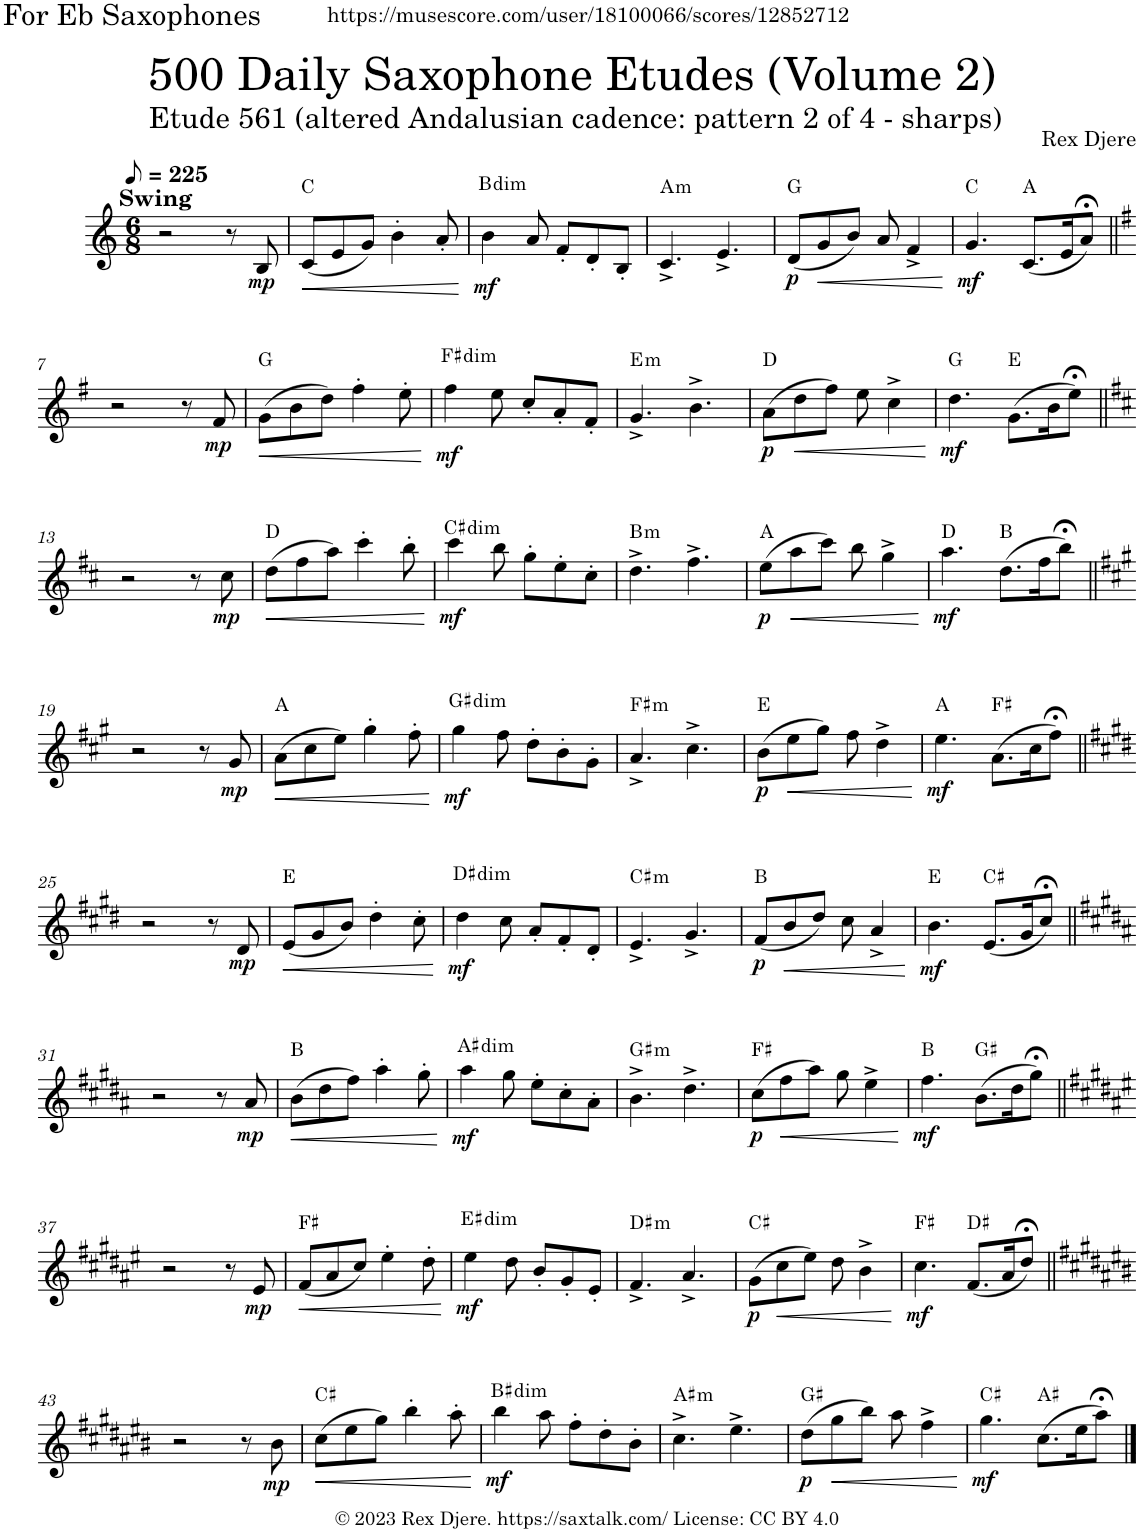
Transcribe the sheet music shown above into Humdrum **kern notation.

**kern	**dynam	**harte
*part1	*part1	*part1
*staff1	*staff1	*
*I"Alto Saxophone	*	*
*I'A. Sax.	*	*
*clefG2	*	*
*Trd5c9	*	*
*k[]	*	*
*M6/8	*	*
*MM113	*	*
=1	=1	=1
!LO:TX:a:B:t=Swing	!	!
2r	.	.
8r	.	.
!	!LO:DY:b	!
8B/	mp	.
=2	=2	=2
!	!LO:HP:b	!
(8c/L	<	C:maj
8e/	.	.
8g/J)	.	.
4b'\	.	.
8a'/	.	.
.	[	.
=3	=3	=3
!	!LO:DY:b	!LO:H:n=1:kt=N.C.
!	!	!LO:H:n=2:kt=dim
4b\	mf	N B:dim
8a/	.	.
8f'/L	.	.
8d'/	.	.
8B'/J	.	.
=4	=4	=4
!	!	!LO:H:kt=m
4.c^/	.	A:min
4.e^/	.	.
=5	=5	=5
!	!LO:DY:b	!
(8d/L	p	G:maj
!	!LO:HP:b	!
8g/	<	.
8b/J)	.	.
8a/	.	.
4f^/	.	.
.	[	.
=6	=6	=6
!	!LO:DY:b	!
4.g/	mf	C:maj
(8.c/L	.	A:maj
16e/K	.	.
8a;</J)	.	.
!!LO:LB:g=z
=7||	=7||	=7||
*k[f#]	*	*
2r	.	.
8r	.	.
!	!LO:DY:b	!
8f#/	mp	.
=8	=8	=8
!	!LO:HP:b	!
(8g\L	<	G:maj
8b\	.	.
8dd\J)	.	.
4ff#'\	.	.
8ee'\	.	.
.	[	.
=9	=9	=9
!	!LO:DY:b	!LO:H:n=1:kt=N.C.
!	!	!LO:H:n=2:kt=dim
4ff#\	mf	N F#:dim
8ee\	.	.
8cc'/L	.	.
8a'/	.	.
8f#'/J	.	.
=10	=10	=10
!	!	!LO:H:kt=m
4.g^/	.	E:min
4.b^\	.	.
=11	=11	=11
!	!LO:DY:b	!
(8a\L	p	D:maj
!	!LO:HP:b	!
8dd\	<	.
8ff#\J)	.	.
8ee\	.	.
4cc^\	.	.
.	[	.
=12	=12	=12
!	!LO:DY:b	!
4.dd\	mf	G:maj
(8.g\L	.	E:maj
16b\K	.	.
8ee;<\J)	.	.
!!LO:LB:g=z
=13||	=13||	=13||
*k[f#c#]	*	*
2r	.	.
8r	.	.
!	!LO:DY:b	!
8cc#\	mp	.
=14	=14	=14
!	!LO:HP:b	!
(8dd\L	<	D:maj
8ff#\	.	.
8aa\J)	.	.
4ccc#'\	.	.
8bb'\	.	.
.	[	.
=15	=15	=15
!	!LO:DY:b	!LO:H:n=1:kt=N.C.
!	!	!LO:H:n=2:kt=dim
4ccc#\	mf	N C#:dim
8bb\	.	.
8gg'\L	.	.
8ee'\	.	.
8cc#'\J	.	.
=16	=16	=16
!	!	!LO:H:kt=m
4.dd^\	.	B:min
4.ff#^\	.	.
=17	=17	=17
!	!LO:DY:b	!
(8ee\L	p	A:maj
!	!LO:HP:b	!
8aa\	<	.
8ccc#\J)	.	.
8bb\	.	.
4gg^\	.	.
.	[	.
=18	=18	=18
!	!LO:DY:b	!
4.aa\	mf	D:maj
(8.dd\L	.	B:maj
16ff#\K	.	.
8bb;<\J)	.	.
!!LO:LB:g=z
=19||	=19||	=19||
*k[f#c#g#]	*	*
2r	.	.
8r	.	.
!	!LO:DY:b	!
8g#/	mp	.
=20	=20	=20
!	!LO:HP:b	!
(8a\L	<	A:maj
8cc#\	.	.
8ee\J)	.	.
4gg#'\	.	.
8ff#'\	.	.
.	[	.
=21	=21	=21
!	!LO:DY:b	!LO:H:n=1:kt=N.C.
!	!	!LO:H:n=2:kt=dim
4gg#\	mf	N G#:dim
8ff#\	.	.
8dd'\L	.	.
8b'\	.	.
8g#'\J	.	.
=22	=22	=22
!	!	!LO:H:kt=m
4.a^/	.	F#:min
4.cc#^\	.	.
=23	=23	=23
!	!LO:DY:b	!
(8b\L	p	E:maj
!	!LO:HP:b	!
8ee\	<	.
8gg#\J)	.	.
8ff#\	.	.
4dd^\	.	.
.	[	.
=24	=24	=24
!	!LO:DY:b	!
4.ee\	mf	A:maj
(8.a\L	.	F#:maj
16cc#\K	.	.
8ff#;<\J)	.	.
!!LO:LB:g=z
=25||	=25||	=25||
*k[f#c#g#d#]	*	*
2r	.	.
8r	.	.
!	!LO:DY:b	!
8d#/	mp	.
=26	=26	=26
!	!LO:HP:b	!
(8e/L	<	E:maj
8g#/	.	.
8b/J)	.	.
4dd#'\	.	.
8cc#'\	.	.
.	[	.
=27	=27	=27
!	!LO:DY:b	!LO:H:n=1:kt=N.C.
!	!	!LO:H:n=2:kt=dim
4dd#\	mf	N D#:dim
8cc#\	.	.
8a'/L	.	.
8f#'/	.	.
8d#'/J	.	.
=28	=28	=28
!	!	!LO:H:kt=m
4.e^/	.	C#:min
4.g#^/	.	.
=29	=29	=29
!	!LO:DY:b	!
(8f#/L	p	B:maj
!	!LO:HP:b	!
8b/	<	.
8dd#/J)	.	.
8cc#\	.	.
4a^/	.	.
.	[	.
=30	=30	=30
!	!LO:DY:b	!
4.b\	mf	E:maj
(8.e/L	.	C#:maj
16g#/K	.	.
8cc#;</J)	.	.
!!LO:LB:g=z
=31||	=31||	=31||
*k[f#c#g#d#a#]	*	*
2r	.	.
8r	.	.
!	!LO:DY:b	!
8a#/	mp	.
=32	=32	=32
!	!LO:HP:b	!
(8b\L	<	B:maj
8dd#\	.	.
8ff#\J)	.	.
4aa#'\	.	.
8gg#'\	.	.
.	[	.
=33	=33	=33
!	!LO:DY:b	!LO:H:n=1:kt=N.C.
!	!	!LO:H:n=2:kt=dim
4aa#\	mf	N A#:dim
8gg#\	.	.
8ee'\L	.	.
8cc#'\	.	.
8a#'\J	.	.
=34	=34	=34
!	!	!LO:H:kt=m
4.b^\	.	G#:min
4.dd#^\	.	.
=35	=35	=35
!	!LO:DY:b	!
(8cc#\L	p	F#:maj
!	!LO:HP:b	!
8ff#\	<	.
8aa#\J)	.	.
8gg#\	.	.
4ee^\	.	.
.	[	.
=36	=36	=36
!	!LO:DY:b	!
4.ff#\	mf	B:maj
(8.b\L	.	G#:maj
16dd#\K	.	.
8gg#;<\J)	.	.
!!LO:LB:g=z
=37||	=37||	=37||
*k[f#c#g#d#a#e#]	*	*
2r	.	.
8r	.	.
!	!LO:DY:b	!
8e#/	mp	.
=38	=38	=38
!	!LO:HP:b	!
(8f#/L	<	F#:maj
8a#/	.	.
8cc#/J)	.	.
4ee#'\	.	.
8dd#'\	.	.
.	[	.
=39	=39	=39
!	!LO:DY:b	!LO:H:n=1:kt=N.C.
!	!	!LO:H:n=2:kt=dim
4ee#\	mf	N E#:dim
8dd#\	.	.
8b'/L	.	.
8g#'/	.	.
8e#'/J	.	.
=40	=40	=40
!	!	!LO:H:kt=m
4.f#^/	.	D#:min
4.a#^/	.	.
=41	=41	=41
!	!LO:DY:b	!
(8g#\L	p	C#:maj
!	!LO:HP:b	!
8cc#\	<	.
8ee#\J)	.	.
8dd#\	.	.
4b^\	.	.
.	[	.
=42	=42	=42
!	!LO:DY:b	!
4.cc#\	mf	F#:maj
(8.f#/L	.	D#:maj
16a#/K	.	.
8dd#;</J)	.	.
!!LO:LB:g=z
=43||	=43||	=43||
*k[f#c#g#d#a#e#b#]	*	*
2r	.	.
8r	.	.
!	!LO:DY:b	!
8b#\	mp	.
=44	=44	=44
!	!LO:HP:b	!
(8cc#\L	<	C#:maj
8ee#\	.	.
8gg#\J)	.	.
4bb#'\	.	.
8aa#'\	.	.
.	[	.
=45	=45	=45
!	!LO:DY:b	!LO:H:n=1:kt=N.C.
!	!	!LO:H:n=2:kt=dim
4bb#\	mf	N B#:dim
8aa#\	.	.
8ff#'\L	.	.
8dd#'\	.	.
8b#'\J	.	.
=46	=46	=46
!	!	!LO:H:kt=m
4.cc#^\	.	A#:min
4.ee#^\	.	.
=47	=47	=47
!	!LO:DY:b	!
(8dd#\L	p	G#:maj
!	!LO:HP:b	!
8gg#\	<	.
8bb#\J)	.	.
8aa#\	.	.
4ff#^\	.	.
.	[	.
=48	=48	=48
!	!LO:DY:b	!
4.gg#\	mf	C#:maj
(8.cc#\L	.	A#:maj
16ee#\K	.	.
8aa#;<\J)	.	.
==	==	==
*-	*-	*-
